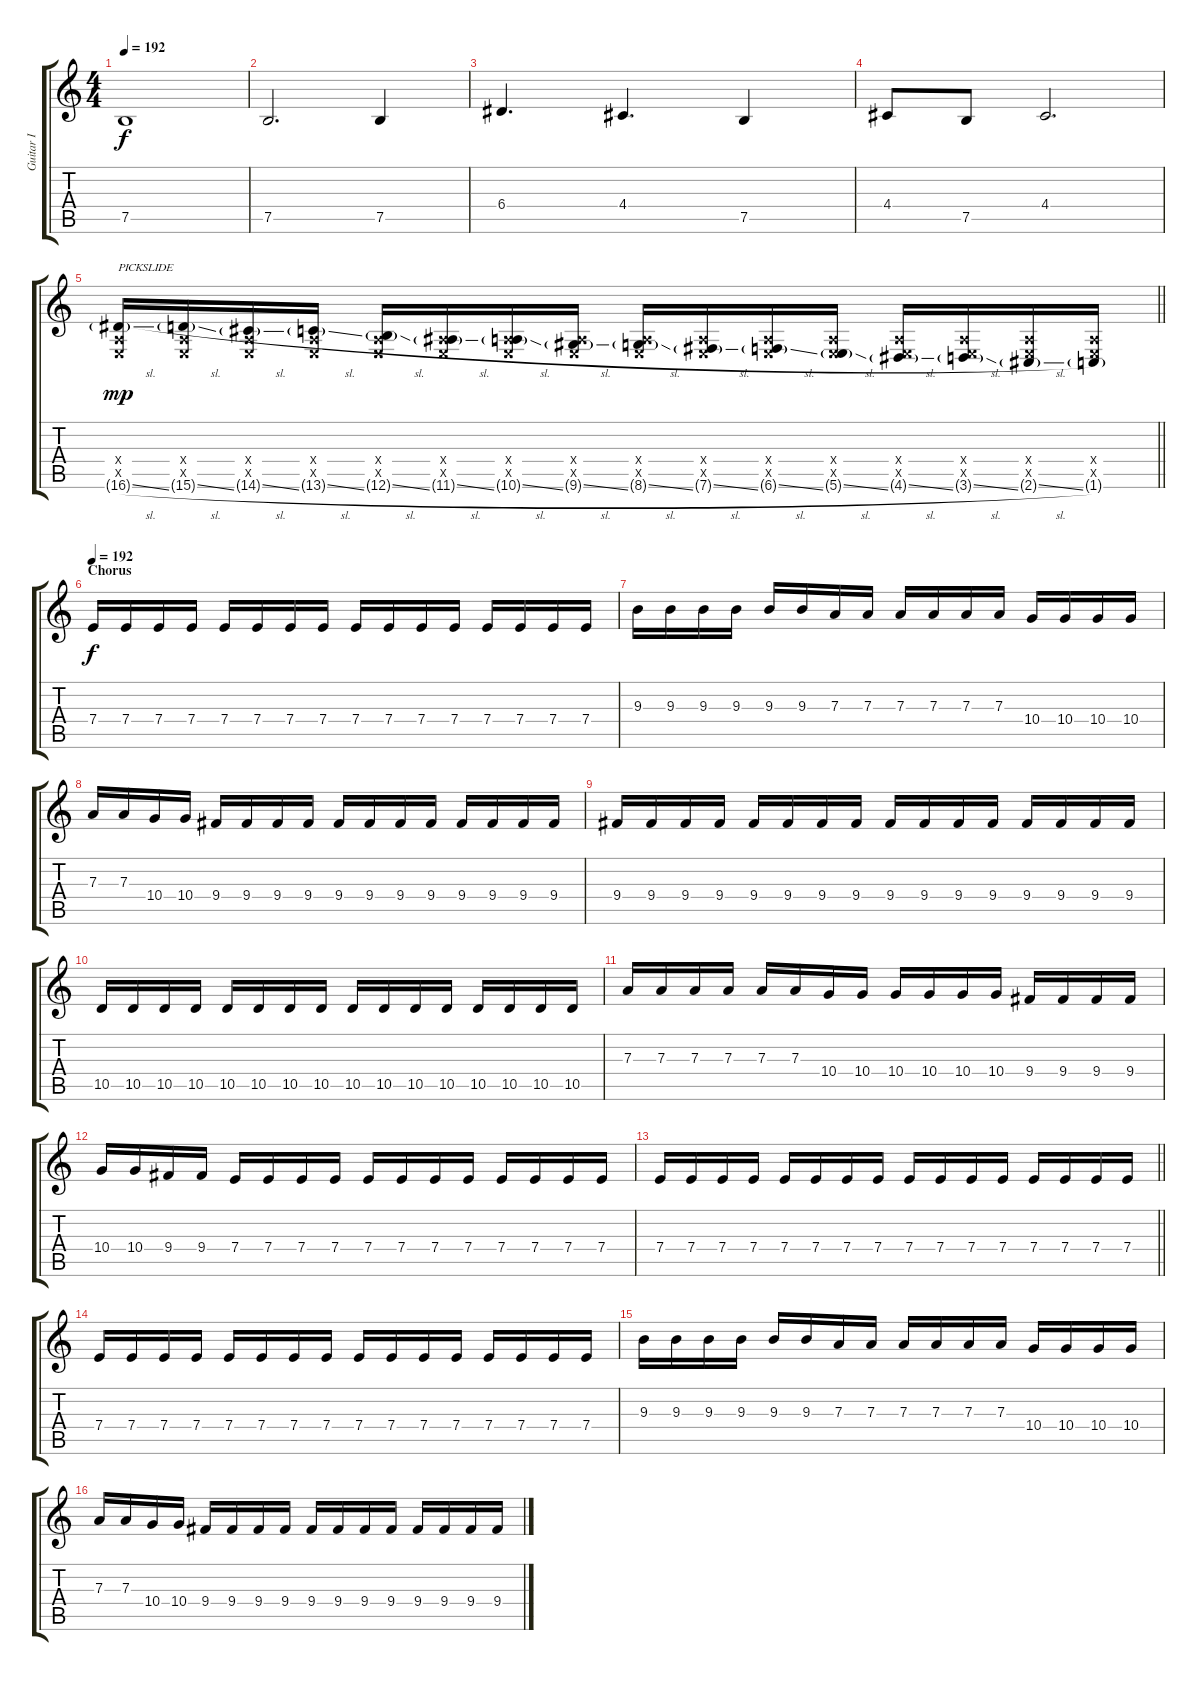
\track ("Guitar I" "Guitar I") {instrument distortionguitar}
\staff {score tabs}
\tuning (B3 Gb3 D3 A2 E2 B1) {hide}
\ts (4 4)
\tempo 192
\clef g2
\ks c
7.5{t}.1{dy f} |
7.5.2{d} 7.5.4 |
6.4.4{d} 4.4.4{d} 7.5.4 |
4.4.8 7.5.8 4.4.2{d} |
\barLineRight lightlight
(0.4{x} 0.5{x} 16.6{sl g}).16{txt "PICKSLIDE" dy mp} (0.4{x} 0.5{x} 15.6{sl g}).16 (0.4{x} 0.5{x} 14.6{sl g}).16 (0.4{x} 0.5{x} 13.6{sl g}).16 (0.4{x} 0.5{x} 12.6{sl g}).16 (0.4{x} 0.5{x} 11.6{sl g}).16 (0.4{x} 0.5{x} 10.6{sl g}).16 (0.4{x} 0.5{x} 9.6{sl g}).16 (0.4{x} 0.5{x} 8.6{sl g}).16 (0.4{x} 0.5{x} 7.6{sl g}).16 (0.4{x} 0.5{x} 6.6{sl g}).16 (0.4{x} 0.5{x} 5.6{sl g}).16 (0.4{x} 0.5{x} 4.6{sl g}).16 (0.4{x} 0.5{x} 3.6{sl g}).16 (0.4{x} 0.5{x} 2.6{sl g}).16 (0.4{x} 0.5{x} 1.6{g}).16 |
\section ("" "Chorus")
\tempo 192
7.4.16{dy f} 7.4.16 7.4.16 7.4.16 7.4.16 7.4.16 7.4.16 7.4.16 7.4.16 7.4.16 7.4.16 7.4.16 7.4.16 7.4.16 7.4.16 7.4.16 |
9.3.16 9.3.16 9.3.16 9.3.16 9.3.16 9.3.16 7.3.16 7.3.16 7.3.16 7.3.16 7.3.16 7.3.16 10.4.16 10.4.16 10.4.16 10.4.16 |
7.3.16 7.3.16 10.4.16 10.4.16 9.4.16 9.4.16 9.4.16 9.4.16 9.4.16 9.4.16 9.4.16 9.4.16 9.4.16 9.4.16 9.4.16 9.4.16 |
9.4.16 9.4.16 9.4.16 9.4.16 9.4.16 9.4.16 9.4.16 9.4.16 9.4.16 9.4.16 9.4.16 9.4.16 9.4.16 9.4.16 9.4.16 9.4.16 |
10.5.16 10.5.16 10.5.16 10.5.16 10.5.16 10.5.16 10.5.16 10.5.16 10.5.16 10.5.16 10.5.16 10.5.16 10.5.16 10.5.16 10.5.16 10.5.16 |
7.3.16 7.3.16 7.3.16 7.3.16 7.3.16 7.3.16 10.4.16 10.4.16 10.4.16 10.4.16 10.4.16 10.4.16 9.4.16 9.4.16 9.4.16 9.4.16 |
10.4.16 10.4.16 9.4.16 9.4.16 7.4.16 7.4.16 7.4.16 7.4.16 7.4.16 7.4.16 7.4.16 7.4.16 7.4.16 7.4.16 7.4.16 7.4.16 |
\barLineRight lightlight
7.4.16 7.4.16 7.4.16 7.4.16 7.4.16 7.4.16 7.4.16 7.4.16 7.4.16 7.4.16 7.4.16 7.4.16 7.4.16 7.4.16 7.4.16 7.4.16 |
\section ("" "")
7.4.16 7.4.16 7.4.16 7.4.16 7.4.16 7.4.16 7.4.16 7.4.16 7.4.16 7.4.16 7.4.16 7.4.16 7.4.16 7.4.16 7.4.16 7.4.16 |
9.3.16 9.3.16 9.3.16 9.3.16 9.3.16 9.3.16 7.3.16 7.3.16 7.3.16 7.3.16 7.3.16 7.3.16 10.4.16 10.4.16 10.4.16 10.4.16 |
7.3.16 7.3.16 10.4.16 10.4.16 9.4.16 9.4.16 9.4.16 9.4.16 9.4.16 9.4.16 9.4.16 9.4.16 9.4.16 9.4.16 9.4.16 9.4.16
